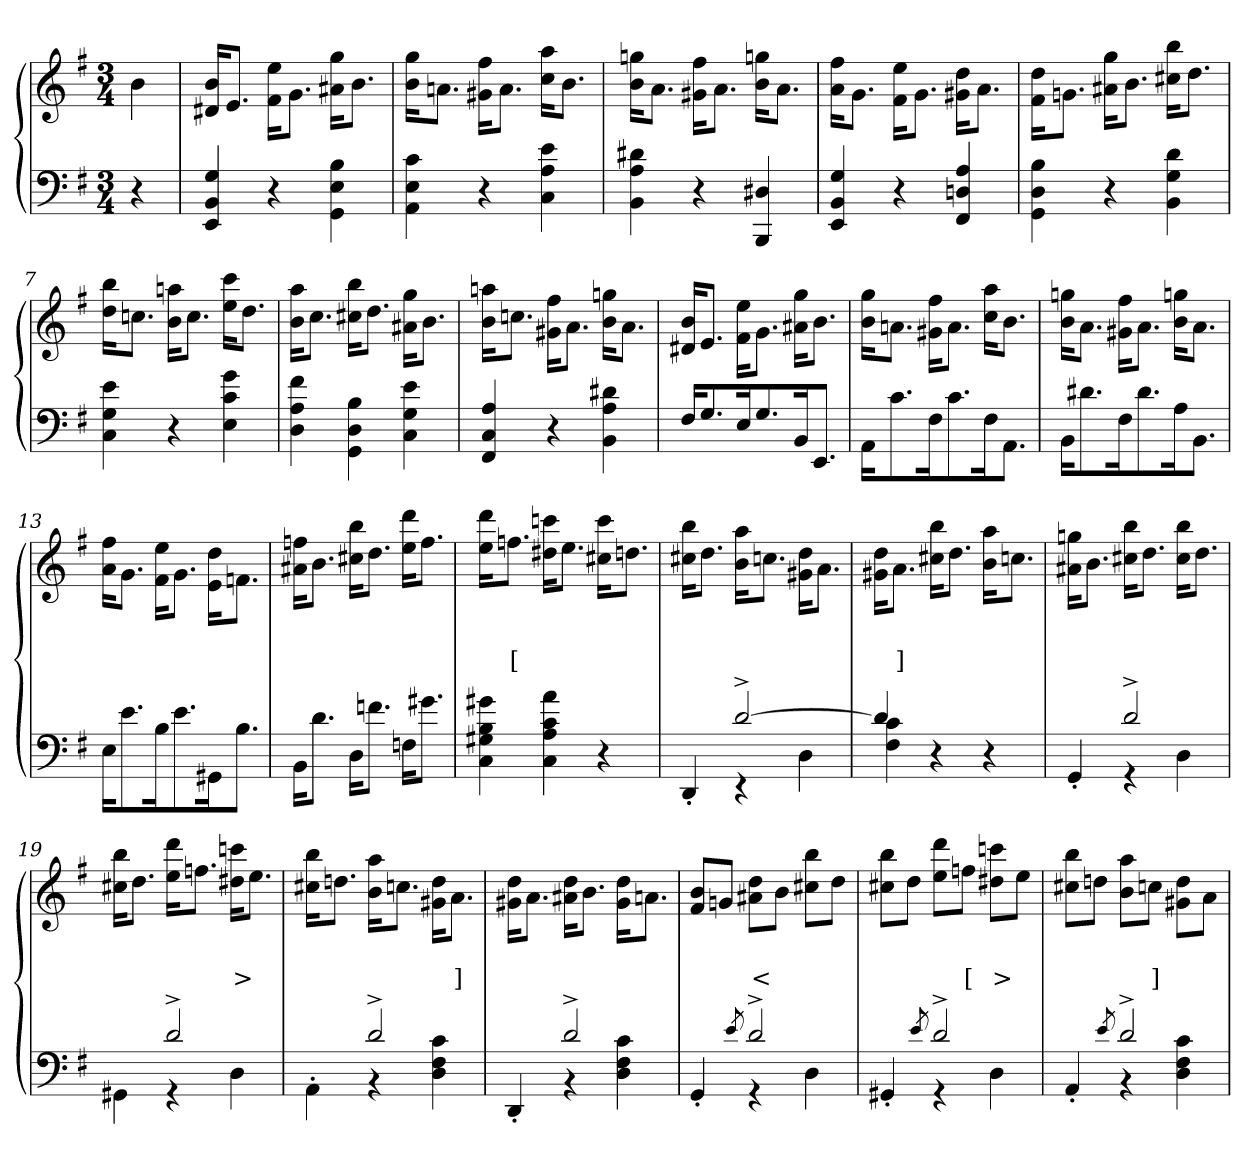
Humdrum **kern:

**kern	**kern	**text	**text
*part2	*part1	*part1	*part1
*staff2	*staff1	*staff1	*staff1
*clefF4	*clefG2	*	*
*k[f#]	*k[f#]	*	*
*M3/4	*M3/4	*	*
=1	=1	=1	=1
4r	4b	.	.
=2	=2	=2	=2
4G 4BB 4EE	16b 16d#XKL	.	.
.	8.eJ	.	.
4r	16ee\ 16f#KL	.	.
.	8.gJ	.	.
4B 4E 4GG	16gg 16a#XKL	.	.
.	8.bJ	.	.
=3	=3	=3	=3
4c 4E 4AA	16gg 16bKL	.	.
.	8.anJ	.	.
4r	16ff# 16g#XKL	.	.
.	8.aJ	.	.
4e 4A 4C	16aa 16ccKL	.	.
.	8.bJ	.	.
=4	=4	=4	=4
4d#X 4A 4BB	16ggn 16bKL	.	.
.	8.aJ	.	.
4r	16ff# 16g#XKL	.	.
.	8.aJ	.	.
4D# 4BBB	16ggn 16bKL	.	.
.	8.aJ	.	.
=5	=5	=5	=5
4G 4BB 4EE	16ff#\ 16aKL	.	.
.	8.gJ	.	.
4r	16ee\ 16f#KL	.	.
.	8.gJ	.	.
4A 4Dn 4FF#	16dd\ 16g#XKL	.	.
.	8.aJ	.	.
=6	=6	=6	=6
4B 4D 4GG	16dd\ 16f#KL	.	.
.	8.gnJ	.	.
4r	16gg 16a#XKL	.	.
.	8.bJ	.	.
4d 4G 4BB	16bb 16cc#XKL	.	.
.	8.ddJ	.	.
=7	=7	=7	=7
4e 4G 4C	16bb 16ddKL	.	.
.	8.ccnJ	.	.
4r	16aan 16bKL	.	.
.	8.ccJ	.	.
4g 4c 4E	16ccc 16eeKL	.	.
.	8.ddJ	.	.
=8	=8	=8	=8
4f# 4A 4D	16aa 16bKL	.	.
.	8.ccJ	.	.
4B 4D 4GG	16bb 16cc#XKL	.	.
.	8.ddJ	.	.
4e 4G 4C	16gg 16a#XKL	.	.
.	8.bJ	.	.
=9	=9	=9	=9
4A 4C 4FF#	16aan 16bKL	.	.
.	8.ccnJ	.	.
4r	16ff# 16g#XKL	.	.
.	8.aJ	.	.
4d#X 4A 4BB	16ggn 16bKL	.	.
.	8.aJ	.	.
=10	=10	=10	=10
16F#KL	16b 16d#XKL	.	.
8.G	8.eJ	.	.
16E	16ee\ 16f#KL	.	.
8.G	8.gJ	.	.
16BB	16gg 16a#XKL	.	.
8.EEJ	8.bJ	.	.
=11	=11	=11	=11
16AAKL	16gg 16bKL	.	.
8.c	8.anJ	.	.
16F#	16ff# 16g#XKL	.	.
8.c	8.aJ	.	.
16F#	16aa 16ccKL	.	.
8.AAJ	8.bJ	.	.
=12	=12	=12	=12
16BBKL	16ggn 16bKL	.	.
8.d#X	8.aJ	.	.
16F#	16ff# 16g#XKL	.	.
8.d#	8.aJ	.	.
16A	16ggn 16bKL	.	.
8.BBJ	8.aJ	.	.
=13	=13	=13	=13
16EKL	16ff#\ 16aKL	.	.
8.e	8.gJ	.	.
16B	16ee\ 16f#KL	.	.
8.e	8.gJ	.	.
16GG#X	16dd\ 16eKL	.	.
8.BJ	8.fnJ	.	.
=14	=14	=14	=14
16BBKL	16ffn 16a#XKL	.	.
8.dJ	8.bJ	.	.
16DKL	16bb 16cc#XKL	.	.
8.fnJ	8.ddJ	.	.
16FnKL	16ddd 16eeKL	.	.
8.g#XJ	8.ffJ	.	.
=15	=15	=15	=15
4g#X 4B 4G#X 4C	16ddd 16eeKL	.	.
.	8.ffnJ	.	[
4a 4c 4A 4C	16cccn 16dd#XKL	.	.
.	8.eeJ	.	.
4r	16ccc 16cc#XKL	.	.
.	8.ddnJ	.	.
=16	=16	=16	=16
*^	*	*	*
4ryy	4DD'>/	16bb 16cc#XKL	.	.
.	.	8.ddJ	.	.
[2d^>	4r	16aa 16bKL	.	.
.	.	8.ccnJ	.	.
.	4D	16dd\ 16g#XKL	.	.
.	.	8.aJ	.	.
=17	=17	=17	=17	=17
4d]	4c 4F#	16dd\ 16g#XKL	.	.
.	.	8.aJ	.	]
2ryy	4r	16bb 16cc#XKL	.	.
.	.	8.ddJ	.	.
.	4r	16aa 16bKL	.	.
.	.	8.ccnJ	.	.
=18	=18	=18	=18	=18
4ryy	4GG'>/	16ggn 16a#XKL	.	.
.	.	8.bJ	.	.
2d^>	4r	16bb 16cc#XKL	.	.
.	.	8.ddJ	.	.
.	4D	16bb 16cc#KL	.	.
.	.	8.ddJ	.	.
=19	=19	=19	=19	=19
4ryy	4GG#X\	16bb 16cc#XKL	.	.
.	.	8.ddJ	.	.
2d^>	4r	16ddd 16eeKL	.	.
.	.	8.ffnJ	.	.
.	4D	16cccn 16dd#XKL	.	>
.	.	8.eeJ	.	.
=20	=20	=20	=20	=20
4ryy	4AA'>\	16bb 16cc#XKL	.	.
.	.	8.ddnJ	.	.
2d^>	4r	16aa 16bKL	.	.
.	.	8.ccnJ	.	.
.	4c 4F# 4D	16dd\ 16g#XKL	.	.
.	.	8.aJ	.	]
=21	=21	=21	=21	=21
4ryy	4DD'>/	16dd\ 16g#XKL	.	.
.	.	8.aJ	.	.
2d^>	4r	16dd 16a#XKL	.	.
.	.	8.bJ	.	.
.	4c 4F# 4D	16dd\ 16g#KL	.	.
.	.	8.anJ	.	.
=22	=22	=22	=22	=22
4ryy	4GG'>/	8b 8f#L	.	.
.	.	8gnJ	.	.
8qe/	.	.	.	.
2d^>	4r	8dd 8a#XL	.	<
.	.	8bJ	.	.
.	4D	8bb 8cc#XL	.	.
.	.	8ddJ	.	.
=23	=23	=23	=23	=23
4ryy	4GG#X'>/	8bb 8cc#XL	.	.
.	.	8ddJ	.	.
8qe/	.	.	.	.
2d^>	4r	8ddd 8eeL	.	.
.	.	8ffnJ	.	[
.	4D	8cccn 8dd#XL	.	>
.	.	8eeJ	.	.
=24	=24	=24	=24	=24
4ryy	4AA'>/	8bb 8cc#XL	.	.
.	.	8ddnJ	.	.
8qe/	.	.	.	.
2d^>	4r	8aa 8bL	.	.
.	.	8ccnJ	.	]
.	4c 4F# 4D	8dd\ 8g#XL	.	.
.	.	8aJ	.	.
*v	*v	*	*	*
=	=	=	=
*-	*-	*-	*-
